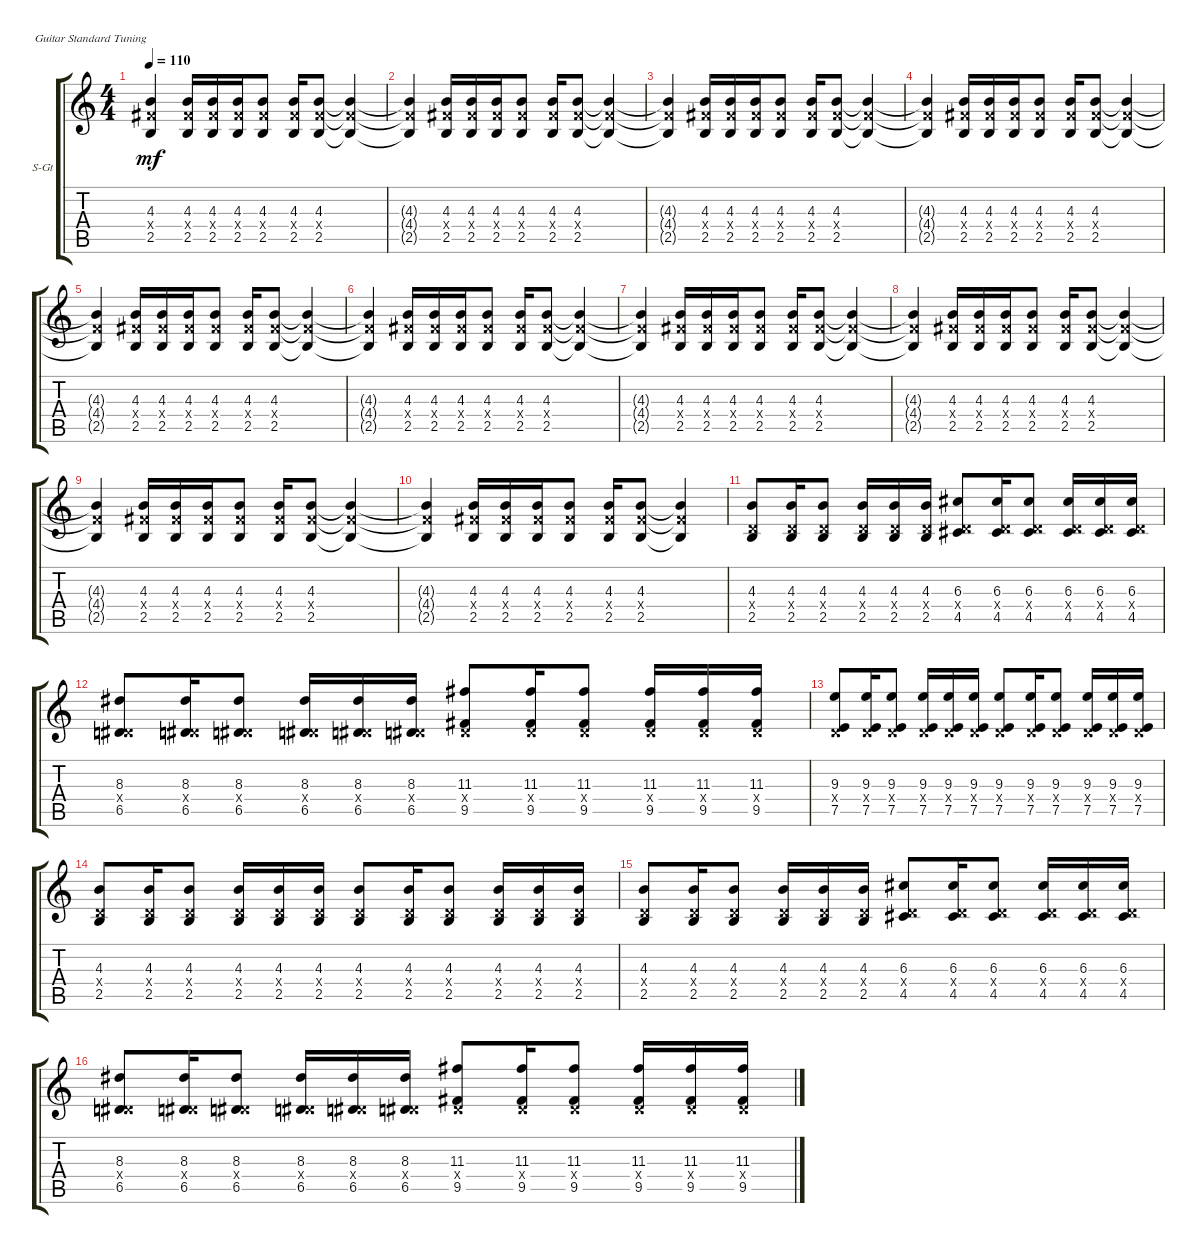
\defaultSystemsLayout 4
\bracketExtendMode groupsimilarinstruments
\firstSystemTrackNameOrientation horizontal
\otherSystemsTrackNameOrientation horizontal
\track ("Steel Guitar" "S-Gt") {instrument acousticguitarsteel}
\staff {score tabs}
\tuning (E4 B3 G3 D3 A2 E2)
\ts (4 4)
\tempo 110
\clef g2
\ks c
(2.5{t} 4.4{x t} 4.3{t}).4{dy mf} (2.5 4.4{x} 4.3).16 (2.5 4.4{x} 4.3).16 (2.5 4.4{x} 4.3).16 (2.5 4.4{x} 4.3).8 (2.5 4.4{x} 4.3).16 (2.5 4.4{x} 4.3).8 (2.5{t} 4.4{x t} 4.3{t}).4 |
(2.5{t} 4.4{x t} 4.3{t}).4 (2.5 4.4{x} 4.3).16 (2.5 4.4{x} 4.3).16 (2.5 4.4{x} 4.3).16 (2.5 4.4{x} 4.3).8 (2.5 4.4{x} 4.3).16 (2.5 4.4{x} 4.3).8 (2.5{t} 4.4{x t} 4.3{t}).4 |
(2.5{t} 4.4{x t} 4.3{t}).4 (2.5 4.4{x} 4.3).16 (2.5 4.4{x} 4.3).16 (2.5 4.4{x} 4.3).16 (2.5 4.4{x} 4.3).8 (2.5 4.4{x} 4.3).16 (2.5 4.4{x} 4.3).8 (2.5{t} 4.4{x t} 4.3{t}).4 |
(2.5{t} 4.4{x t} 4.3{t}).4 (2.5 4.4{x} 4.3).16 (2.5 4.4{x} 4.3).16 (2.5 4.4{x} 4.3).16 (2.5 4.4{x} 4.3).8 (2.5 4.4{x} 4.3).16 (2.5 4.4{x} 4.3).8 (2.5{t} 4.4{x t} 4.3{t}).4 |
(2.5{t} 4.4{x t} 4.3{t}).4 (2.5 4.4{x} 4.3).16 (2.5 4.4{x} 4.3).16 (2.5 4.4{x} 4.3).16 (2.5 4.4{x} 4.3).8 (2.5 4.4{x} 4.3).16 (2.5 4.4{x} 4.3).8 (2.5{t} 4.4{x t} 4.3{t}).4 |
(2.5{t} 4.4{x t} 4.3{t}).4 (2.5 4.4{x} 4.3).16 (2.5 4.4{x} 4.3).16 (2.5 4.4{x} 4.3).16 (2.5 4.4{x} 4.3).8 (2.5 4.4{x} 4.3).16 (2.5 4.4{x} 4.3).8 (2.5{t} 4.4{x t} 4.3{t}).4 |
(2.5{t} 4.4{x t} 4.3{t}).4 (2.5 4.4{x} 4.3).16 (2.5 4.4{x} 4.3).16 (2.5 4.4{x} 4.3).16 (2.5 4.4{x} 4.3).8 (2.5 4.4{x} 4.3).16 (2.5 4.4{x} 4.3).8 (2.5{t} 4.4{x t} 4.3{t}).4 |
(2.5{t} 4.4{x t} 4.3{t}).4 (2.5 4.4{x} 4.3).16 (2.5 4.4{x} 4.3).16 (2.5 4.4{x} 4.3).16 (2.5 4.4{x} 4.3).8 (2.5 4.4{x} 4.3).16 (2.5 4.4{x} 4.3).8 (2.5{t} 4.4{x t} 4.3{t}).4 |
(2.5{t} 4.4{x t} 4.3{t}).4 (2.5 4.4{x} 4.3).16 (2.5 4.4{x} 4.3).16 (2.5 4.4{x} 4.3).16 (2.5 4.4{x} 4.3).8 (2.5 4.4{x} 4.3).16 (2.5 4.4{x} 4.3).8 (2.5{t} 4.4{x t} 4.3{t}).4 |
(2.5{t} 4.4{x t} 4.3{t}).4 (2.5 4.4{x} 4.3).16 (2.5 4.4{x} 4.3).16 (2.5 4.4{x} 4.3).16 (2.5 4.4{x} 4.3).8 (2.5 4.4{x} 4.3).16 (2.5 4.4{x} 4.3).8 (2.5{t} 4.4{x t} 4.3{t}).4 |
(2.5 0.4{x} 4.3).8 (2.5 0.4{x} 4.3).16 (2.5 0.4{x} 4.3).8 (2.5 0.4{x} 4.3).16 (2.5 0.4{x} 4.3).16 (2.5 0.4{x} 4.3).16 (4.5 0.4{x} 6.3).8 (4.5 0.4{x} 6.3).16 (4.5 0.4{x} 6.3).8 (4.5 0.4{x} 6.3).16 (4.5 0.4{x} 6.3).16 (4.5 0.4{x} 6.3).16 |
(6.5 0.4{x} 8.3).8 (6.5 0.4{x} 8.3).16 (6.5 0.4{x} 8.3).8 (6.5 0.4{x} 8.3).16 (6.5 0.4{x} 8.3).16 (6.5 0.4{x} 8.3).16 (9.5 0.4{x} 11.3).8 (9.5 0.4{x} 11.3).16 (9.5 0.4{x} 11.3).8 (9.5 0.4{x} 11.3).16 (9.5 0.4{x} 11.3).16 (9.5 0.4{x} 11.3).16 |
(7.5 0.4{x} 9.3).8 (7.5 0.4{x} 9.3).16 (7.5 0.4{x} 9.3).8 (7.5 0.4{x} 9.3).16 (7.5 0.4{x} 9.3).16 (7.5 0.4{x} 9.3).16 (7.5 0.4{x} 9.3).8 (7.5 0.4{x} 9.3).16 (7.5 0.4{x} 9.3).8 (7.5 0.4{x} 9.3).16 (7.5 0.4{x} 9.3).16 (7.5 0.4{x} 9.3).16 |
(2.5 0.4{x} 4.3).8 (2.5 0.4{x} 4.3).16 (2.5 0.4{x} 4.3).8 (2.5 0.4{x} 4.3).16 (2.5 0.4{x} 4.3).16 (2.5 0.4{x} 4.3).16 (2.5 0.4{x} 4.3).8 (2.5 0.4{x} 4.3).16 (2.5 0.4{x} 4.3).8 (2.5 0.4{x} 4.3).16 (2.5 0.4{x} 4.3).16 (2.5 0.4{x} 4.3).16 |
(2.5 0.4{x} 4.3).8 (2.5 0.4{x} 4.3).16 (2.5 0.4{x} 4.3).8 (2.5 0.4{x} 4.3).16 (2.5 0.4{x} 4.3).16 (2.5 0.4{x} 4.3).16 (4.5 0.4{x} 6.3).8 (4.5 0.4{x} 6.3).16 (4.5 0.4{x} 6.3).8 (4.5 0.4{x} 6.3).16 (4.5 0.4{x} 6.3).16 (4.5 0.4{x} 6.3).16 |
(6.5 0.4{x} 8.3).8 (6.5 0.4{x} 8.3).16 (6.5 0.4{x} 8.3).8 (6.5 0.4{x} 8.3).16 (6.5 0.4{x} 8.3).16 (6.5 0.4{x} 8.3).16 (9.5 0.4{x} 11.3).8 (9.5 0.4{x} 11.3).16 (9.5 0.4{x} 11.3).8 (9.5 0.4{x} 11.3).16 (9.5 0.4{x} 11.3).16 (9.5 0.4{x} 11.3).16
